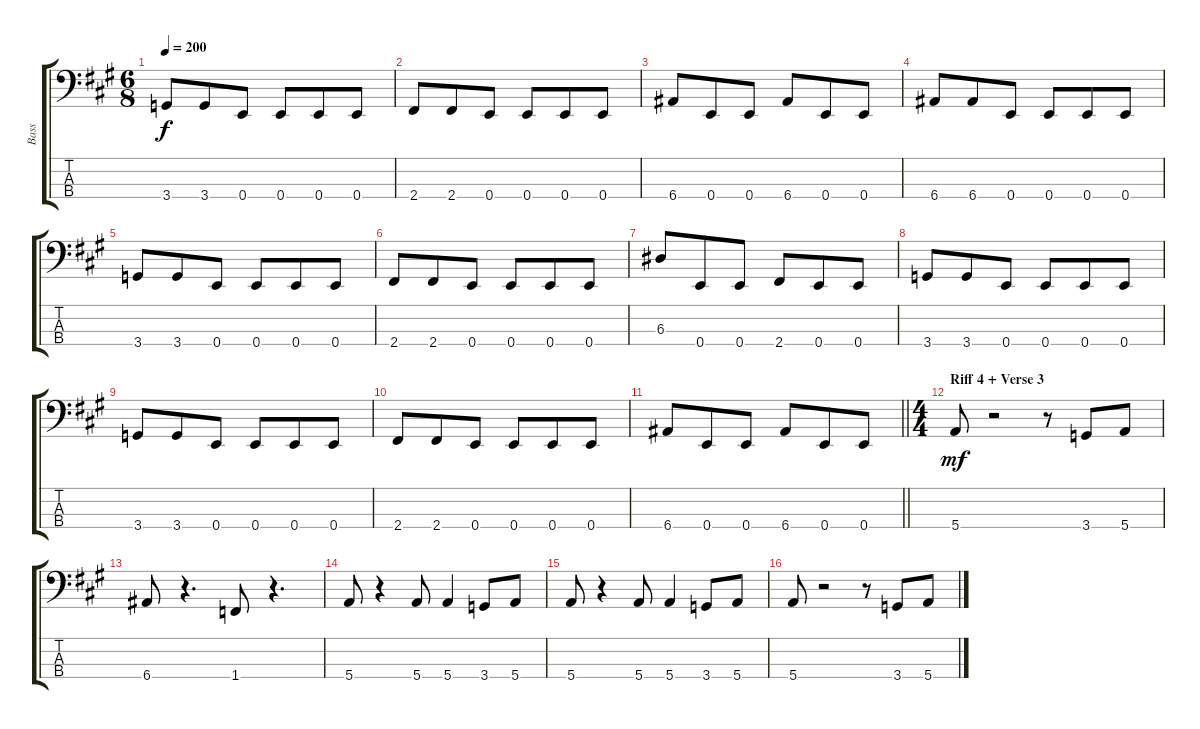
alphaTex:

\track ("Bass" "Bass") {instrument electricbassfinger}
\staff {score tabs}
\tuning (G2 D2 A1 E1) {hide}
\ts (6 8)
\tempo 200
\clef f4
\ks f#minor
3.4.8{dy f} 3.4.8 0.4.8 0.4.8 0.4.8 0.4.8 |
2.4.8 2.4.8 0.4.8 0.4.8 0.4.8 0.4.8 |
6.4.8 0.4.8 0.4.8 6.4.8 0.4.8 0.4.8 |
6.4.8 6.4.8 0.4.8 0.4.8 0.4.8 0.4.8 |
3.4.8 3.4.8 0.4.8 0.4.8 0.4.8 0.4.8 |
2.4.8 2.4.8 0.4.8 0.4.8 0.4.8 0.4.8 |
6.3.8 0.4.8 0.4.8 2.4.8 0.4.8 0.4.8 |
3.4.8 3.4.8 0.4.8 0.4.8 0.4.8 0.4.8 |
3.4.8 3.4.8 0.4.8 0.4.8 0.4.8 0.4.8 |
2.4.8 2.4.8 0.4.8 0.4.8 0.4.8 0.4.8 |
\barLineRight lightlight
6.4.8 0.4.8 0.4.8 6.4.8 0.4.8 0.4.8 |
\ts (4 4)
\section ("" "Riff 4 + Verse 3")
5.4.8{dy mf} r.2 r.8 3.4.8 5.4.8 |
6.4.8 r.4{d} 1.4.8 r.4{d} |
5.4.8 r.4 5.4.8 5.4.4 3.4.8 5.4.8 |
5.4.8 r.4 5.4.8 5.4.4 3.4.8 5.4.8 |
5.4.8 r.2 r.8 3.4.8 5.4.8
